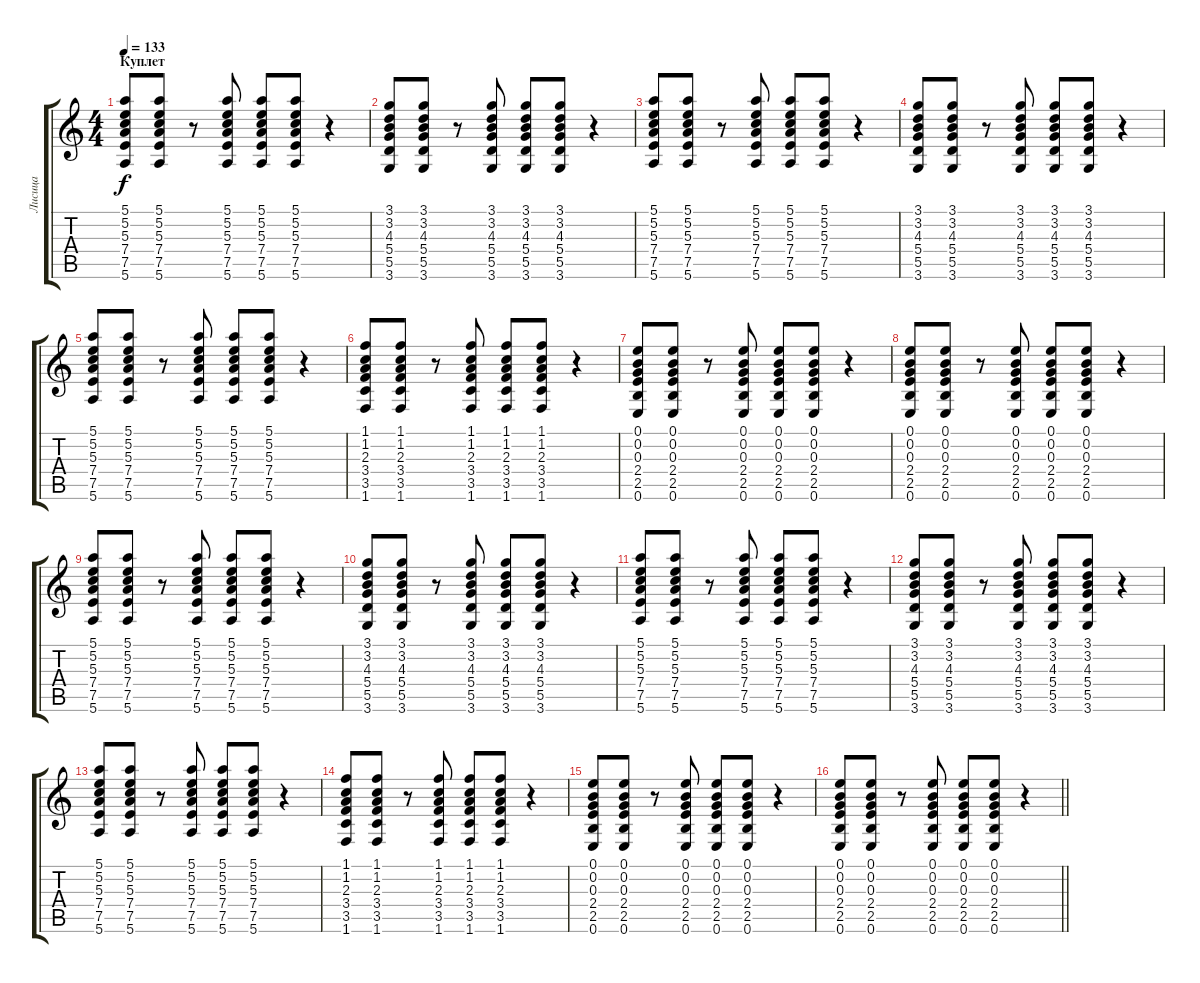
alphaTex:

\track ("Лисица" "Лисица") {instrument acousticguitarsteel}
\staff {score tabs}
\tuning (E4 B3 G3 D3 A2 E2) {hide}
\ts (4 4)
\section ("" "Куплет")
\tempo 133
\clef g2
\ks c
(5.1 5.2 5.3 7.4 7.5 5.6).8{dy f} (5.1 5.2 5.3 7.4 7.5 5.6).8 r.8 (5.1 5.2 5.3 7.4 7.5 5.6).8 (5.1 5.2 5.3 7.4 7.5 5.6).8 (5.1 5.2 5.3 7.4 7.5 5.6).8 r.4 |
(3.1 3.2 4.3 5.4 5.5 3.6).8 (3.1 3.2 4.3 5.4 5.5 3.6).8 r.8 (3.1 3.2 4.3 5.4 5.5 3.6).8 (3.1 3.2 4.3 5.4 5.5 3.6).8 (3.1 3.2 4.3 5.4 5.5 3.6).8 r.4 |
(5.1 5.2 5.3 7.4 7.5 5.6).8 (5.1 5.2 5.3 7.4 7.5 5.6).8 r.8 (5.1 5.2 5.3 7.4 7.5 5.6).8 (5.1 5.2 5.3 7.4 7.5 5.6).8 (5.1 5.2 5.3 7.4 7.5 5.6).8 r.4 |
(3.1 3.2 4.3 5.4 5.5 3.6).8 (3.1 3.2 4.3 5.4 5.5 3.6).8 r.8 (3.1 3.2 4.3 5.4 5.5 3.6).8 (3.1 3.2 4.3 5.4 5.5 3.6).8 (3.1 3.2 4.3 5.4 5.5 3.6).8 r.4 |
(5.1 5.2 5.3 7.4 7.5 5.6).8 (5.1 5.2 5.3 7.4 7.5 5.6).8 r.8 (5.1 5.2 5.3 7.4 7.5 5.6).8 (5.1 5.2 5.3 7.4 7.5 5.6).8 (5.1 5.2 5.3 7.4 7.5 5.6).8 r.4 |
(1.1 1.2 2.3 3.4 3.5 1.6).8 (1.1 1.2 2.3 3.4 3.5 1.6).8 r.8 (1.1 1.2 2.3 3.4 3.5 1.6).8 (1.1 1.2 2.3 3.4 3.5 1.6).8 (1.1 1.2 2.3 3.4 3.5 1.6).8 r.4 |
(0.1 0.2 0.3 2.4 2.5 0.6).8 (0.1 0.2 0.3 2.4 2.5 0.6).8 r.8 (0.1 0.2 0.3 2.4 2.5 0.6).8 (0.1 0.2 0.3 2.4 2.5 0.6).8 (0.1 0.2 0.3 2.4 2.5 0.6).8 r.4 |
(0.1 0.2 0.3 2.4 2.5 0.6).8 (0.1 0.2 0.3 2.4 2.5 0.6).8 r.8 (0.1 0.2 0.3 2.4 2.5 0.6).8 (0.1 0.2 0.3 2.4 2.5 0.6).8 (0.1 0.2 0.3 2.4 2.5 0.6).8 r.4 |
(5.1 5.2 5.3 7.4 7.5 5.6).8 (5.1 5.2 5.3 7.4 7.5 5.6).8 r.8 (5.1 5.2 5.3 7.4 7.5 5.6).8 (5.1 5.2 5.3 7.4 7.5 5.6).8 (5.1 5.2 5.3 7.4 7.5 5.6).8 r.4 |
(3.1 3.2 4.3 5.4 5.5 3.6).8 (3.1 3.2 4.3 5.4 5.5 3.6).8 r.8 (3.1 3.2 4.3 5.4 5.5 3.6).8 (3.1 3.2 4.3 5.4 5.5 3.6).8 (3.1 3.2 4.3 5.4 5.5 3.6).8 r.4 |
(5.1 5.2 5.3 7.4 7.5 5.6).8 (5.1 5.2 5.3 7.4 7.5 5.6).8 r.8 (5.1 5.2 5.3 7.4 7.5 5.6).8 (5.1 5.2 5.3 7.4 7.5 5.6).8 (5.1 5.2 5.3 7.4 7.5 5.6).8 r.4 |
(3.1 3.2 4.3 5.4 5.5 3.6).8 (3.1 3.2 4.3 5.4 5.5 3.6).8 r.8 (3.1 3.2 4.3 5.4 5.5 3.6).8 (3.1 3.2 4.3 5.4 5.5 3.6).8 (3.1 3.2 4.3 5.4 5.5 3.6).8 r.4 |
(5.1 5.2 5.3 7.4 7.5 5.6).8 (5.1 5.2 5.3 7.4 7.5 5.6).8 r.8 (5.1 5.2 5.3 7.4 7.5 5.6).8 (5.1 5.2 5.3 7.4 7.5 5.6).8 (5.1 5.2 5.3 7.4 7.5 5.6).8 r.4 |
(1.1 1.2 2.3 3.4 3.5 1.6).8 (1.1 1.2 2.3 3.4 3.5 1.6).8 r.8 (1.1 1.2 2.3 3.4 3.5 1.6).8 (1.1 1.2 2.3 3.4 3.5 1.6).8 (1.1 1.2 2.3 3.4 3.5 1.6).8 r.4 |
(0.1 0.2 0.3 2.4 2.5 0.6).8 (0.1 0.2 0.3 2.4 2.5 0.6).8 r.8 (0.1 0.2 0.3 2.4 2.5 0.6).8 (0.1 0.2 0.3 2.4 2.5 0.6).8 (0.1 0.2 0.3 2.4 2.5 0.6).8 r.4 |
\barLineRight lightlight
(0.1 0.2 0.3 2.4 2.5 0.6).8 (0.1 0.2 0.3 2.4 2.5 0.6).8 r.8 (0.1 0.2 0.3 2.4 2.5 0.6).8 (0.1 0.2 0.3 2.4 2.5 0.6).8 (0.1 0.2 0.3 2.4 2.5 0.6).8 r.4
